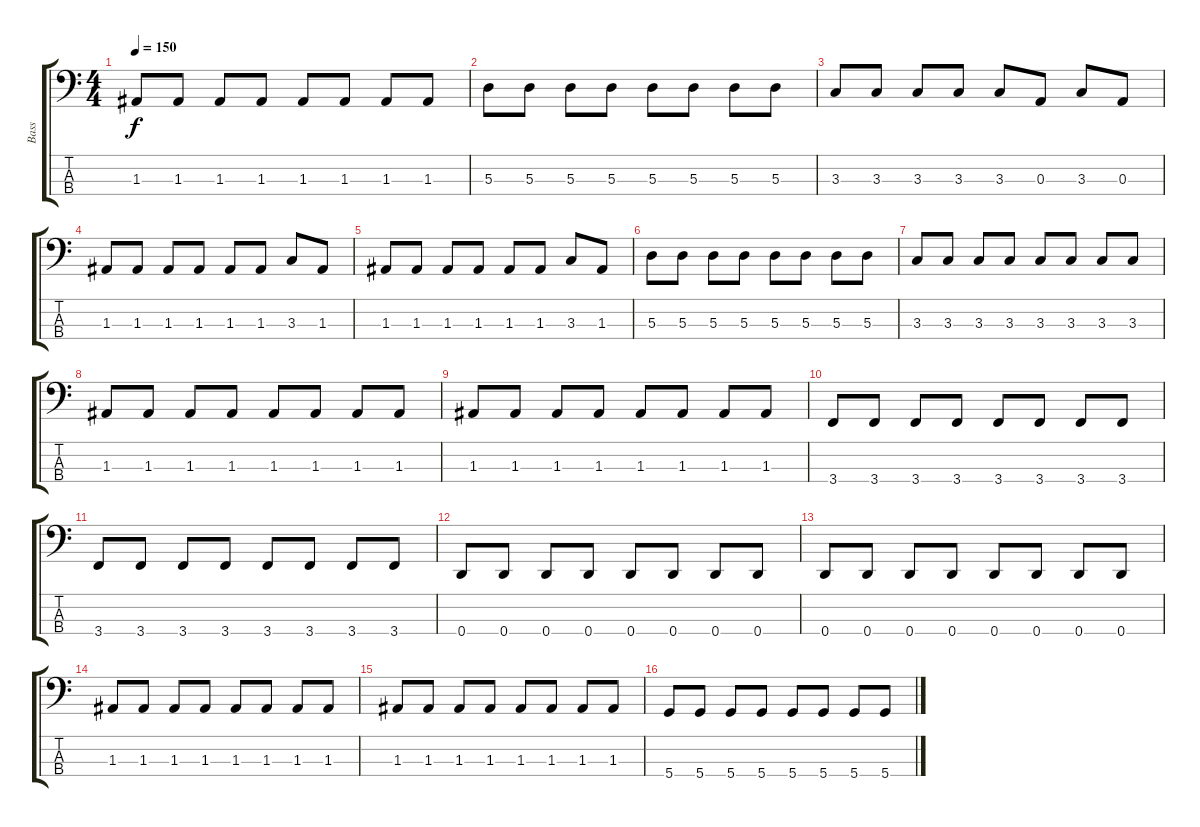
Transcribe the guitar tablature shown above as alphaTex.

\track ("Bass" "Bass") {instrument electricbassfinger}
\staff {score tabs}
\tuning (G2 D2 A1 D1) {hide}
\ts (4 4)
\tempo 150
\clef f4
\ks c
1.3.8{dy f} 1.3.8 1.3.8 1.3.8 1.3.8 1.3.8 1.3.8 1.3.8 |
5.3.8 5.3.8 5.3.8 5.3.8 5.3.8 5.3.8 5.3.8 5.3.8 |
3.3.8 3.3.8 3.3.8 3.3.8 3.3.8 0.3.8 3.3.8 0.3.8 |
1.3.8 1.3.8 1.3.8 1.3.8 1.3.8 1.3.8 3.3.8 1.3.8 |
1.3.8 1.3.8 1.3.8 1.3.8 1.3.8 1.3.8 3.3.8 1.3.8 |
5.3.8 5.3.8 5.3.8 5.3.8 5.3.8 5.3.8 5.3.8 5.3.8 |
3.3.8 3.3.8 3.3.8 3.3.8 3.3.8 3.3.8 3.3.8 3.3.8 |
1.3.8 1.3.8 1.3.8 1.3.8 1.3.8 1.3.8 1.3.8 1.3.8 |
1.3.8 1.3.8 1.3.8 1.3.8 1.3.8 1.3.8 1.3.8 1.3.8 |
3.4.8 3.4.8 3.4.8 3.4.8 3.4.8 3.4.8 3.4.8 3.4.8 |
3.4.8 3.4.8 3.4.8 3.4.8 3.4.8 3.4.8 3.4.8 3.4.8 |
0.4.8 0.4.8 0.4.8 0.4.8 0.4.8 0.4.8 0.4.8 0.4.8 |
0.4.8 0.4.8 0.4.8 0.4.8 0.4.8 0.4.8 0.4.8 0.4.8 |
1.3.8 1.3.8 1.3.8 1.3.8 1.3.8 1.3.8 1.3.8 1.3.8 |
1.3.8 1.3.8 1.3.8 1.3.8 1.3.8 1.3.8 1.3.8 1.3.8 |
5.4.8 5.4.8 5.4.8 5.4.8 5.4.8 5.4.8 5.4.8 5.4.8
